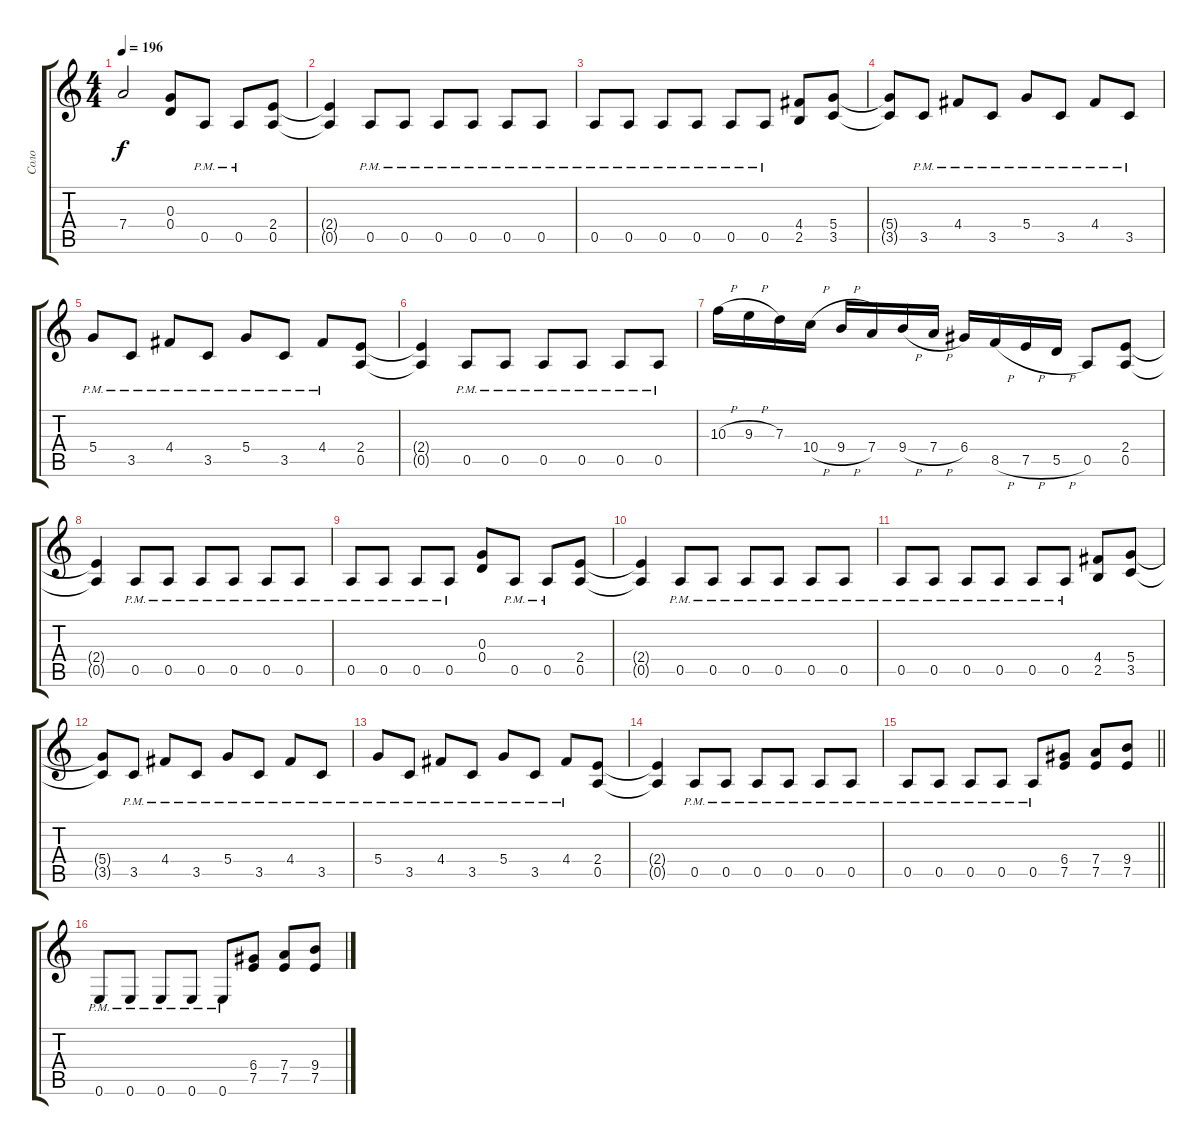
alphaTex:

\track ("Соло" "Соло") {instrument distortionguitar}
\staff {score tabs}
\tuning (E4 B3 G3 D3 A2 E2) {hide}
\ts (4 4)
\tempo 196
\clef g2
\ks c
7.4{t}.2{dy f} (0.3 0.4).8 0.5{pm}.8 0.5{pm}.8 (2.4 0.5).8 |
(2.4{t} 0.5{t}).4 0.5{pm}.8 0.5{pm}.8 0.5{pm}.8 0.5{pm}.8 0.5{pm}.8 0.5{pm}.8 |
0.5{pm}.8 0.5{pm}.8 0.5{pm}.8 0.5{pm}.8 0.5{pm}.8 0.5{pm}.8 (4.4 2.5).8 (5.4 3.5).8 |
(5.4{t} 3.5{t}).8 3.5{pm}.8 4.4{pm}.8 3.5{pm}.8 5.4{pm}.8 3.5{pm}.8 4.4{pm}.8 3.5{pm}.8 |
5.4{pm}.8 3.5{pm}.8 4.4{pm}.8 3.5{pm}.8 5.4{pm}.8 3.5{pm}.8 4.4{pm}.8 (2.4 0.5).8 |
(2.4{t} 0.5{t}).4 0.5{pm}.8 0.5{pm}.8 0.5{pm}.8 0.5{pm}.8 0.5{pm}.8 0.5{pm}.8 |
10.3{h}.16 9.3{h}.16 7.3.16 10.4{h}.16 9.4{h}.16 7.4.16 9.4{h}.16 7.4{h}.16 6.4.16 8.5{h}.16 7.5{h}.16 5.5{h}.16 0.5.8 (2.4 0.5).8 |
(2.4{t} 0.5{t}).4 0.5{pm}.8 0.5{pm}.8 0.5{pm}.8 0.5{pm}.8 0.5{pm}.8 0.5{pm}.8 |
0.5{pm}.8 0.5{pm}.8 0.5{pm}.8 0.5{pm}.8 (0.3 0.4).8 0.5{pm}.8 0.5{pm}.8 (2.4 0.5).8 |
(2.4{t} 0.5{t}).4 0.5{pm}.8 0.5{pm}.8 0.5{pm}.8 0.5{pm}.8 0.5{pm}.8 0.5{pm}.8 |
0.5{pm}.8 0.5{pm}.8 0.5{pm}.8 0.5{pm}.8 0.5{pm}.8 0.5{pm}.8 (4.4 2.5).8 (5.4 3.5).8 |
(5.4{t} 3.5{t}).8 3.5{pm}.8 4.4{pm}.8 3.5{pm}.8 5.4{pm}.8 3.5{pm}.8 4.4{pm}.8 3.5{pm}.8 |
5.4{pm}.8 3.5{pm}.8 4.4{pm}.8 3.5{pm}.8 5.4{pm}.8 3.5{pm}.8 4.4{pm}.8 (2.4 0.5).8 |
(2.4{t} 0.5{t}).4 0.5{pm}.8 0.5{pm}.8 0.5{pm}.8 0.5{pm}.8 0.5{pm}.8 0.5{pm}.8 |
\barLineRight lightlight
0.5{pm}.8 0.5{pm}.8 0.5{pm}.8 0.5{pm}.8 0.5{pm}.8 (6.4 7.5).8 (7.4 7.5).8 (9.4 7.5).8 |
0.6{pm}.8 0.6{pm}.8 0.6{pm}.8 0.6{pm}.8 0.6{pm}.8 (6.4 7.5).8 (7.4 7.5).8 (9.4 7.5).8
